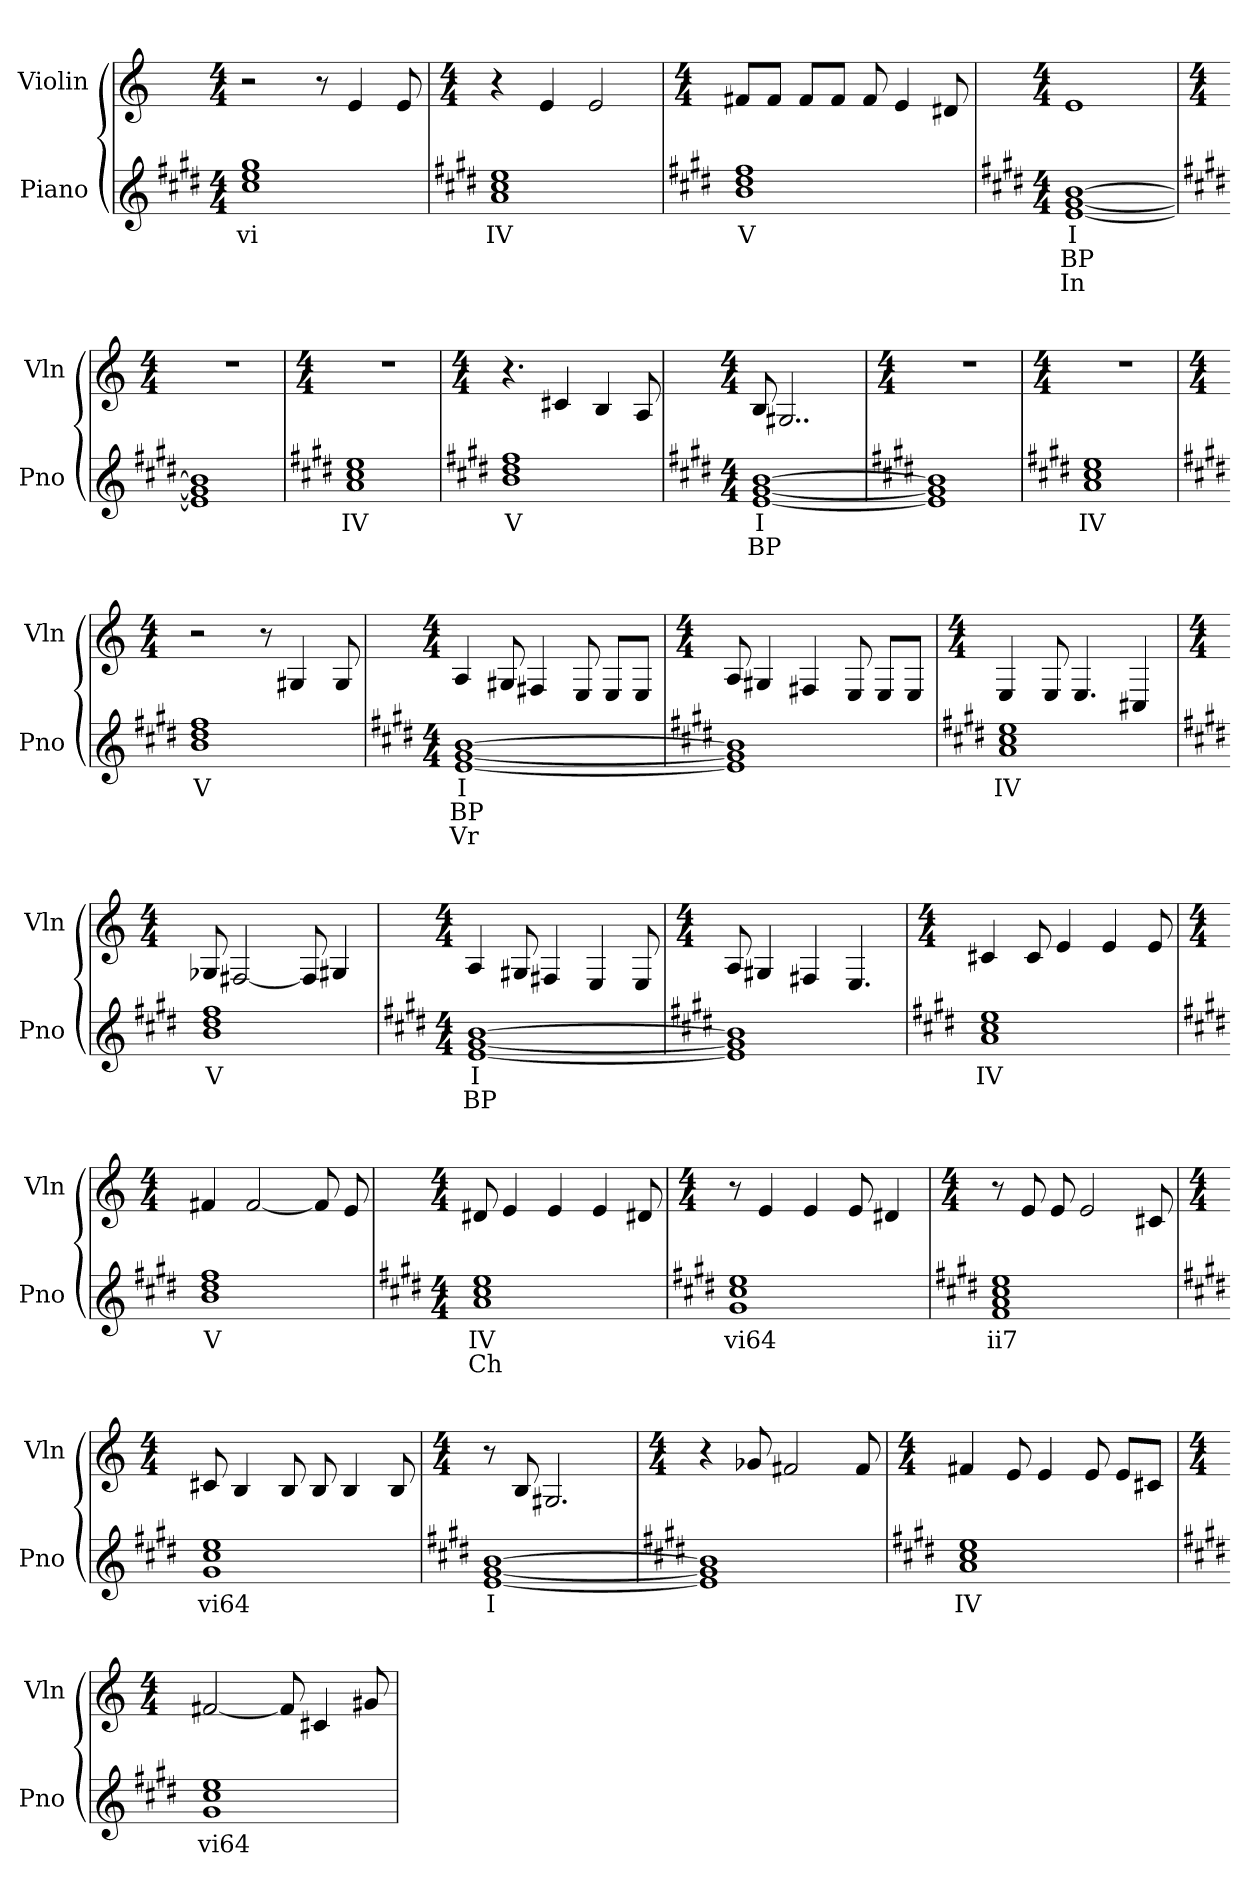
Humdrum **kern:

**kern	**text	**text	**text	**kern
*part2	*part2	*part2	*part2	*part1
*staff2	*staff2	*staff2	*staff2	*staff1
*I"Piano	*	*	*	*I"Violin
*I'Pno	*	*	*	*I'Vln
*k[f#c#g#d#]	*	*	*	*
*E:	*	*	*	*
*M4/4	*	*	*	*M4/4
=	=	=	=	=
1cc# 1ee 1gg#	vi	.	.	2r
.	.	.	.	8r
.	.	.	.	4e
.	.	.	.	8e
=	=	=	=	=
*k[f#c#g#d#]	*	*	*	*
*E:	*	*	*	*
*	*	*	*	*M4/4
1a 1cc# 1ee	IV	.	.	4r
.	.	.	.	4e
.	.	.	.	2e
=	=	=	=	=
*k[f#c#g#d#]	*	*	*	*
*E:	*	*	*	*
*	*	*	*	*M4/4
1b 1dd# 1ff#	V	.	.	8f#XL
.	.	.	.	8f#J
.	.	.	.	8f#L
.	.	.	.	8f#J
.	.	.	.	8f#
.	.	.	.	4e
.	.	.	.	8d#X
=	=	=	=	=
*k[f#c#g#d#]	*	*	*	*
*E:	*	*	*	*
*M4/4	*	*	*	*M4/4
[1e [1g# [1b	I	BP	In	1e
=	=	=	=	=
*k[f#c#g#d#]	*	*	*	*
*E:	*	*	*	*
*	*	*	*	*M4/4
1e] 1g#] 1b]	.	.	.	1r
=	=	=	=	=
*k[f#c#g#d#]	*	*	*	*
*E:	*	*	*	*
*	*	*	*	*M4/4
1a 1cc# 1ee	IV	.	.	1r
=	=	=	=	=
*k[f#c#g#d#]	*	*	*	*
*E:	*	*	*	*
*	*	*	*	*M4/4
1b 1dd# 1ff#	V	.	.	4.r
.	.	.	.	4c#X
.	.	.	.	4B
.	.	.	.	8A
=	=	=	=	=
*k[f#c#g#d#]	*	*	*	*
*E:	*	*	*	*
*M4/4	*	*	*	*M4/4
[1e [1g# [1b	I	BP	.	8B
.	.	.	.	2..G#X
=	=	=	=	=
*k[f#c#g#d#]	*	*	*	*
*E:	*	*	*	*
*	*	*	*	*M4/4
1e] 1g#] 1b]	.	.	.	1r
=	=	=	=	=
*k[f#c#g#d#]	*	*	*	*
*E:	*	*	*	*
*	*	*	*	*M4/4
1a 1cc# 1ee	IV	.	.	1r
=	=	=	=	=
*k[f#c#g#d#]	*	*	*	*
*E:	*	*	*	*
*	*	*	*	*M4/4
1b 1dd# 1ff#	V	.	.	2r
.	.	.	.	8r
.	.	.	.	4G#X
.	.	.	.	8G#
=	=	=	=	=
*k[f#c#g#d#]	*	*	*	*
*E:	*	*	*	*
*M4/4	*	*	*	*M4/4
[1e [1g# [1b	I	BP	Vr	4A
.	.	.	.	8G#X
.	.	.	.	4F#X
.	.	.	.	8E
.	.	.	.	8EL
.	.	.	.	8EJ
=	=	=	=	=
*k[f#c#g#d#]	*	*	*	*
*E:	*	*	*	*
*	*	*	*	*M4/4
1e] 1g#] 1b]	.	.	.	8A
.	.	.	.	4G#X
.	.	.	.	4F#X
.	.	.	.	8E
.	.	.	.	8EL
.	.	.	.	8EJ
=	=	=	=	=
*k[f#c#g#d#]	*	*	*	*
*E:	*	*	*	*
*	*	*	*	*M4/4
1a 1cc# 1ee	IV	.	.	4E
.	.	.	.	8E
.	.	.	.	4.E
.	.	.	.	4C#X
=	=	=	=	=
*k[f#c#g#d#]	*	*	*	*
*E:	*	*	*	*
*	*	*	*	*M4/4
1b 1dd# 1ff#	V	.	.	8G-X
.	.	.	.	[2F#X
.	.	.	.	8F#]
.	.	.	.	4G#X
=	=	=	=	=
*k[f#c#g#d#]	*	*	*	*
*E:	*	*	*	*
*M4/4	*	*	*	*M4/4
[1e [1g# [1b	I	BP	.	4A
.	.	.	.	8G#X
.	.	.	.	4F#X
.	.	.	.	4E
.	.	.	.	8E
=	=	=	=	=
*k[f#c#g#d#]	*	*	*	*
*E:	*	*	*	*
*	*	*	*	*M4/4
1e] 1g#] 1b]	.	.	.	8A
.	.	.	.	4G#X
.	.	.	.	4F#X
.	.	.	.	4.E
=	=	=	=	=
*k[f#c#g#d#]	*	*	*	*
*E:	*	*	*	*
*	*	*	*	*M4/4
1a 1cc# 1ee	IV	.	.	4c#X
.	.	.	.	8c#
.	.	.	.	4e
.	.	.	.	4e
.	.	.	.	8e
=	=	=	=	=
*k[f#c#g#d#]	*	*	*	*
*E:	*	*	*	*
*	*	*	*	*M4/4
1b 1dd# 1ff#	V	.	.	4f#X
.	.	.	.	[2f#
.	.	.	.	8f#]
.	.	.	.	8e
=	=	=	=	=
*k[f#c#g#d#]	*	*	*	*
*E:	*	*	*	*
*M4/4	*	*	*	*M4/4
1a 1cc# 1ee	IV	Ch	.	8d#X
.	.	.	.	4e
.	.	.	.	4e
.	.	.	.	4e
.	.	.	.	8d#X
=	=	=	=	=
*k[f#c#g#d#]	*	*	*	*
*E:	*	*	*	*
*	*	*	*	*M4/4
1g# 1cc# 1ee	vi64	.	.	8r
.	.	.	.	4e
.	.	.	.	4e
.	.	.	.	8e
.	.	.	.	4d#X
=	=	=	=	=
*k[f#c#g#d#]	*	*	*	*
*E:	*	*	*	*
*	*	*	*	*M4/4
1f# 1a 1cc# 1ee	ii7	.	.	8r
.	.	.	.	8e
.	.	.	.	8e
.	.	.	.	2e
.	.	.	.	8c#X
=	=	=	=	=
*k[f#c#g#d#]	*	*	*	*
*E:	*	*	*	*
*	*	*	*	*M4/4
1g# 1cc# 1ee	vi64	.	.	8c#X
.	.	.	.	4B
.	.	.	.	8B
.	.	.	.	8B
.	.	.	.	4B
.	.	.	.	8B
=	=	=	=	=
*k[f#c#g#d#]	*	*	*	*
*E:	*	*	*	*
*	*	*	*	*M4/4
[1e [1g# [1b	I	.	.	8r
.	.	.	.	8B
.	.	.	.	2.G#X
=	=	=	=	=
*k[f#c#g#d#]	*	*	*	*
*E:	*	*	*	*
*	*	*	*	*M4/4
1e] 1g#] 1b]	.	.	.	4r
.	.	.	.	8g-X
.	.	.	.	2f#X
.	.	.	.	8f#
=	=	=	=	=
*k[f#c#g#d#]	*	*	*	*
*E:	*	*	*	*
*	*	*	*	*M4/4
1a 1cc# 1ee	IV	.	.	4f#X
.	.	.	.	8e
.	.	.	.	4e
.	.	.	.	8e
.	.	.	.	8eL
.	.	.	.	8c#XJ
=	=	=	=	=
*k[f#c#g#d#]	*	*	*	*
*E:	*	*	*	*
*	*	*	*	*M4/4
1g# 1cc# 1ee	vi64	.	.	[2f#X
.	.	.	.	8f#]
.	.	.	.	4c#X
.	.	.	.	8g#X
=	=	=	=	=
*-	*-	*-	*-	*-
